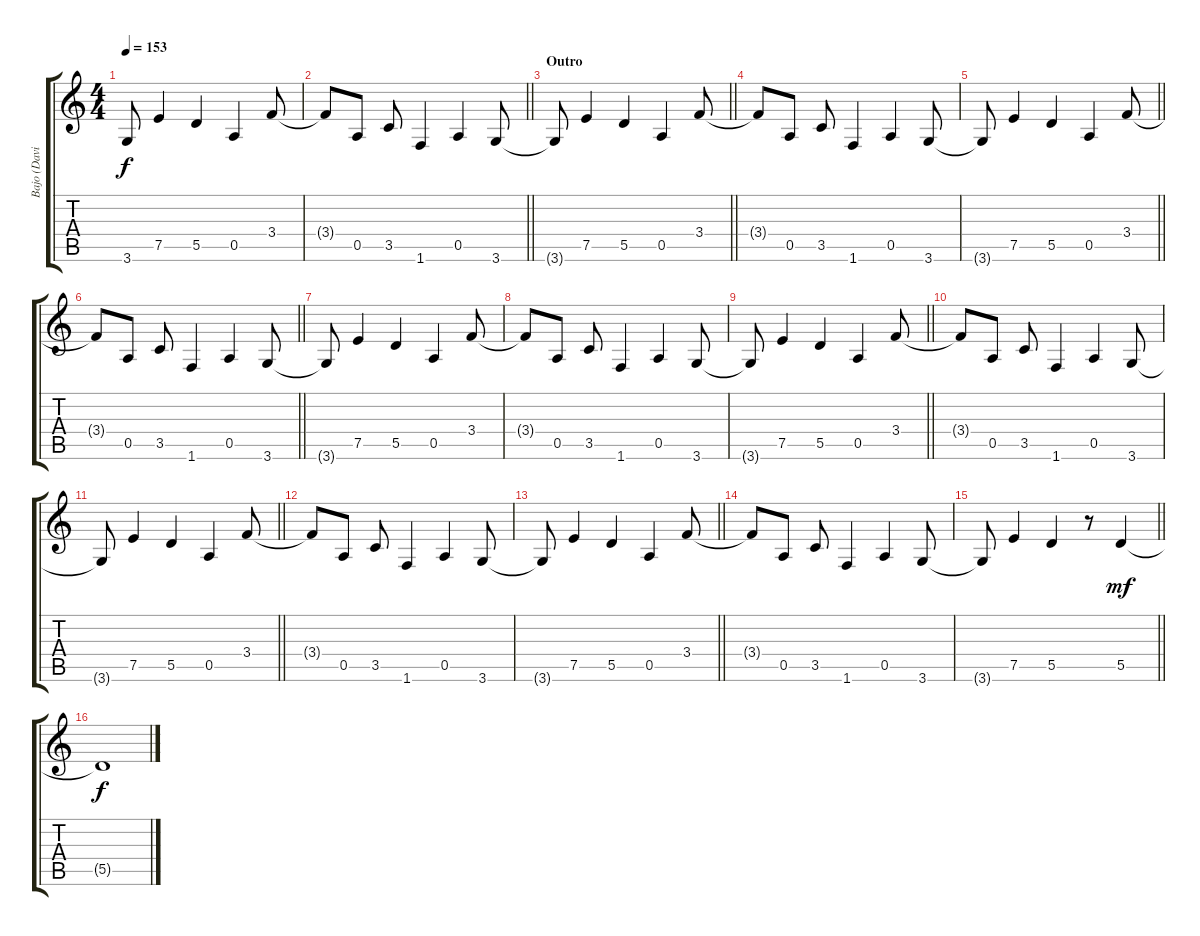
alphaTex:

\track ("Bajo (David Summers)" "Bajo (Davi") {instrument electricbassfinger}
\staff {score tabs}
\tuning (E4 B3 G3 D3 A2 E2) {hide}
\ts (4 4)
\tempo 153
\clef g2
\ks c
3.6{t}.8{dy f} 7.5.4 5.5.4 0.5.4 3.4.8 |
\barLineRight lightlight
3.4{t}.8 0.5.8 3.5.8 1.6.4 0.5.4 3.6.8 |
\section ("" "Outro")
\barLineRight lightlight
3.6{t}.8 7.5.4 5.5.4 0.5.4 3.4.8 |
3.4{t}.8 0.5.8 3.5.8 1.6.4 0.5.4 3.6.8 |
\barLineRight lightlight
3.6{t}.8 7.5.4 5.5.4 0.5.4 3.4.8 |
\barLineRight lightlight
3.4{t}.8 0.5.8 3.5.8 1.6.4 0.5.4 3.6.8 |
3.6{t}.8 7.5.4 5.5.4 0.5.4 3.4.8 |
3.4{t}.8 0.5.8 3.5.8 1.6.4 0.5.4 3.6.8 |
\barLineRight lightlight
3.6{t}.8 7.5.4 5.5.4 0.5.4 3.4.8 |
3.4{t}.8 0.5.8 3.5.8 1.6.4 0.5.4 3.6.8 |
\barLineRight lightlight
3.6{t}.8 7.5.4 5.5.4 0.5.4 3.4.8 |
3.4{t}.8 0.5.8 3.5.8 1.6.4 0.5.4 3.6.8 |
\barLineRight lightlight
3.6{t}.8 7.5.4 5.5.4 0.5.4 3.4.8 |
3.4{t}.8 0.5.8 3.5.8 1.6.4 0.5.4 3.6.8 |
\barLineRight lightlight
3.6{t}.8 7.5.4 5.5.4 r.8 5.5.4{dy mf volume 15} |
5.5{t}.1{dy f}
